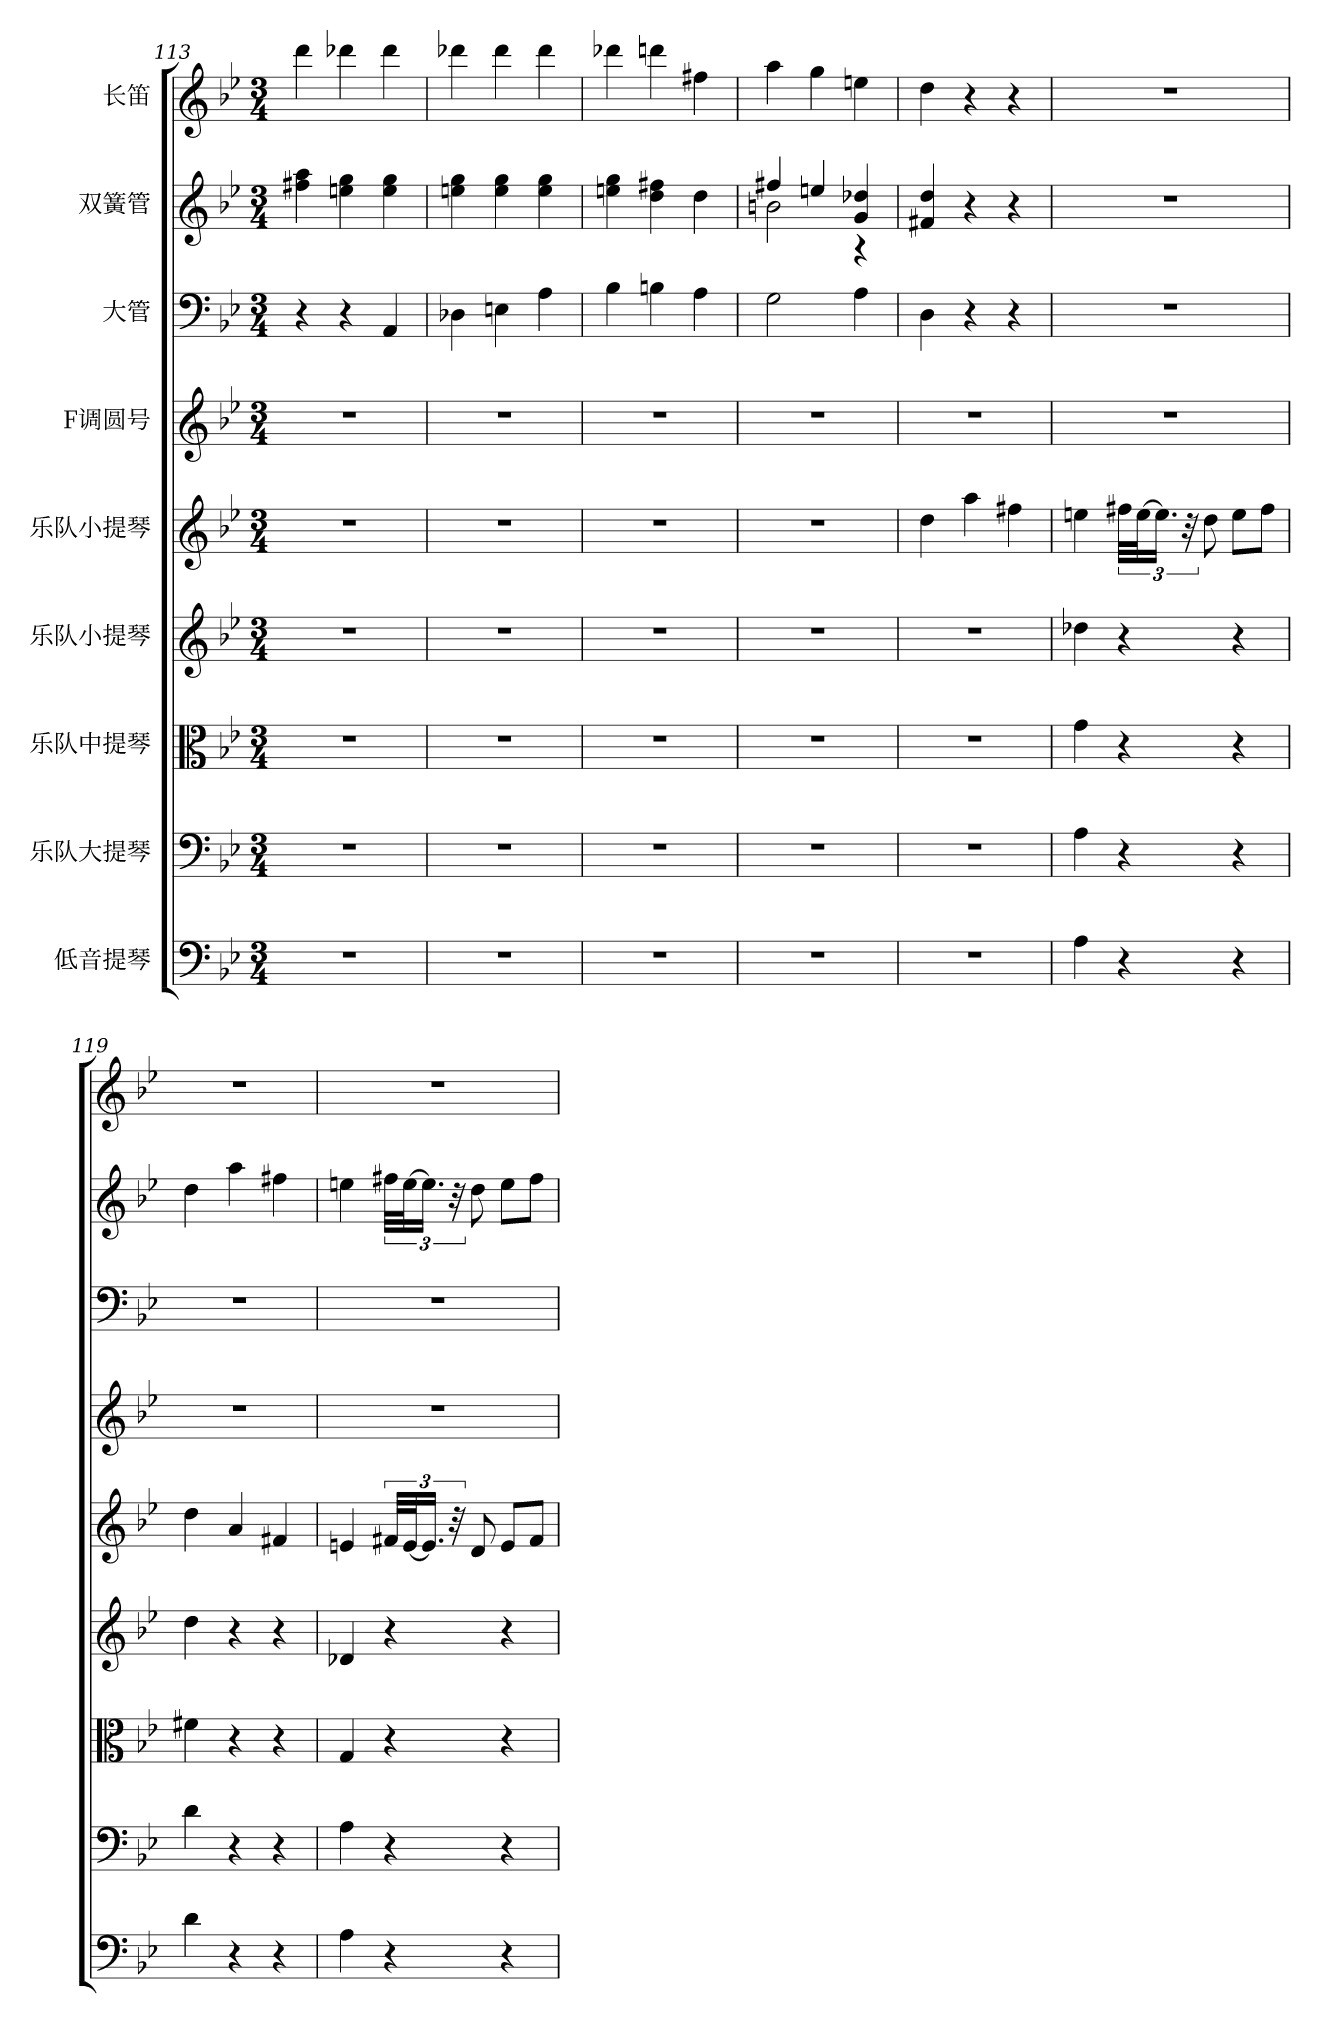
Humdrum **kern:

**kern	**kern	**kern	**kern	**kern	**kern	**kern	**kern	**kern
*part9	*part8	*part7	*part6	*part5	*part4	*part3	*part2	*part1
*staff9	*staff8	*staff7	*staff6	*staff5	*staff4	*staff3	*staff2	*staff1
*I"低音提琴	*I"乐队大提琴	*I"乐队中提琴	*I"乐队小提琴	*I"乐队小提琴	*I"F调圆号	*I"大管	*I"双簧管	*I"长笛
*clefF4	*clefF4	*clefC3	*clefG2	*clefG2	*clefG2	*clefF4	*clefG2	*clefG2
*ITrd7c12	*	*	*	*	*ITrd4c7	*	*	*
*k[b-e-]	*k[b-e-]	*k[b-e-]	*k[b-e-]	*k[b-e-]	*k[b-e-a-]	*k[b-e-]	*k[b-e-]	*k[b-e-]
*M3/4	*M3/4	*M3/4	*M3/4	*M3/4	*M3/4	*M3/4	*M3/4	*M3/4
=113	=113	=113	=113	=113	=113	=113	=113	=113
2.r	2.r	2.r	2.r	2.r	2.r	4r	4ff#X\ 4aa\	4ddd\
.	.	.	.	.	.	4r	4een\ 4gg\	4ddd-X\
.	.	.	.	.	.	4AA/	4ee\ 4gg\	4ddd-\
=114	=114	=114	=114	=114	=114	=114	=114	=114
*	*	*	*	*	*	*	*	*MM130
2.r	2.r	2.r	2.r	2.r	2.r	4D-X\	4een\ 4gg\	4ddd-X\
.	.	.	.	.	.	4En\	4ee\ 4gg\	4ddd-\
.	.	.	.	.	.	4A\	4ee\ 4gg\	4ddd-\
!!LO:PB:g=z
=115	=115	=115	=115	=115	=115	=115	=115	=115
*	*	*	*	*	*	*	*	*MM127
2.r	2.r	2.r	2.r	2.r	2.r	4B-\	4een\ 4gg\	4ddd-X\
.	.	.	.	.	.	4Bn\	4dd\ 4ff#X\	4dddn\
.	.	.	.	.	.	4A\	4dd\	4ff#X\
=116	=116	=116	=116	=116	=116	=116	=116	=116
*	*	*	*	*	*	*	*	*MM130
*	*	*	*	*	*	*	*^	*
2.r	2.r	2.r	2.r	2.r	2.r	2G\	4ff#X/	2bn\	4aa\
.	.	.	.	.	.	.	4een/	.	4gg\
.	.	.	.	.	.	4A\	4g/ 4dd-X/	4r	4een\
*	*	*	*	*	*	*	*v	*v	*
=117	=117	=117	=117	=117	=117	=117	=117	=117
*	*	*	*	*	*	*	*	*MM132
2.r	2.r	2.r	2.r	4dd\	2.r	4D\	4f#X/ 4dd/	4dd\
.	.	.	.	4aa\	.	4r	4r	4r
.	.	.	.	4ff#X\	.	4r	4r	4r
=118	=118	=118	=118	=118	=118	=118	=118	=118
4AA\	4A\	4g\	4dd-X\	4een\	2.r	2.r	2.r	2.r
4r	4r	4r	4r	48ff#X\LLL	.	.	.	.
.	.	.	.	[48ee\J	.	.	.	.
.	.	.	.	24.ee\JJ]	.	.	.	.
.	.	.	.	48r	.	.	.	.
.	.	.	.	8dd\	.	.	.	.
4r	4r	4r	4r	8ee\L	.	.	.	.
.	.	.	.	8ff#\J	.	.	.	.
=119	=119	=119	=119	=119	=119	=119	=119	=119
4D\	4d\	4f#X\	4dd\	4dd\	2.r	2.r	4dd\	2.r
4r	4r	4r	4r	4a/	.	.	4aa\	.
4r	4r	4r	4r	4f#X/	.	.	4ff#X\	.
!!LO:PB:g=z
=120	=120	=120	=120	=120	=120	=120	=120	=120
*	*	*	*	*	*	*	*	*MM129
4AA\	4A\	4G/	4d-X/	4en/	2.r	2.r	4een\	2.r
4r	4r	4r	4r	48f#X/LLL	.	.	48ff#X\LLL	.
.	.	.	.	[48e/J	.	.	[48ee\J	.
.	.	.	.	24.e/JJ]	.	.	24.ee\JJ]	.
.	.	.	.	48r	.	.	48r	.
.	.	.	.	8d/	.	.	8dd\	.
4r	4r	4r	4r	8e/L	.	.	8ee\L	.
.	.	.	.	8f#/J	.	.	8ff#\J	.
=	=	=	=	=	=	=	=	=
*-	*-	*-	*-	*-	*-	*-	*-	*-
